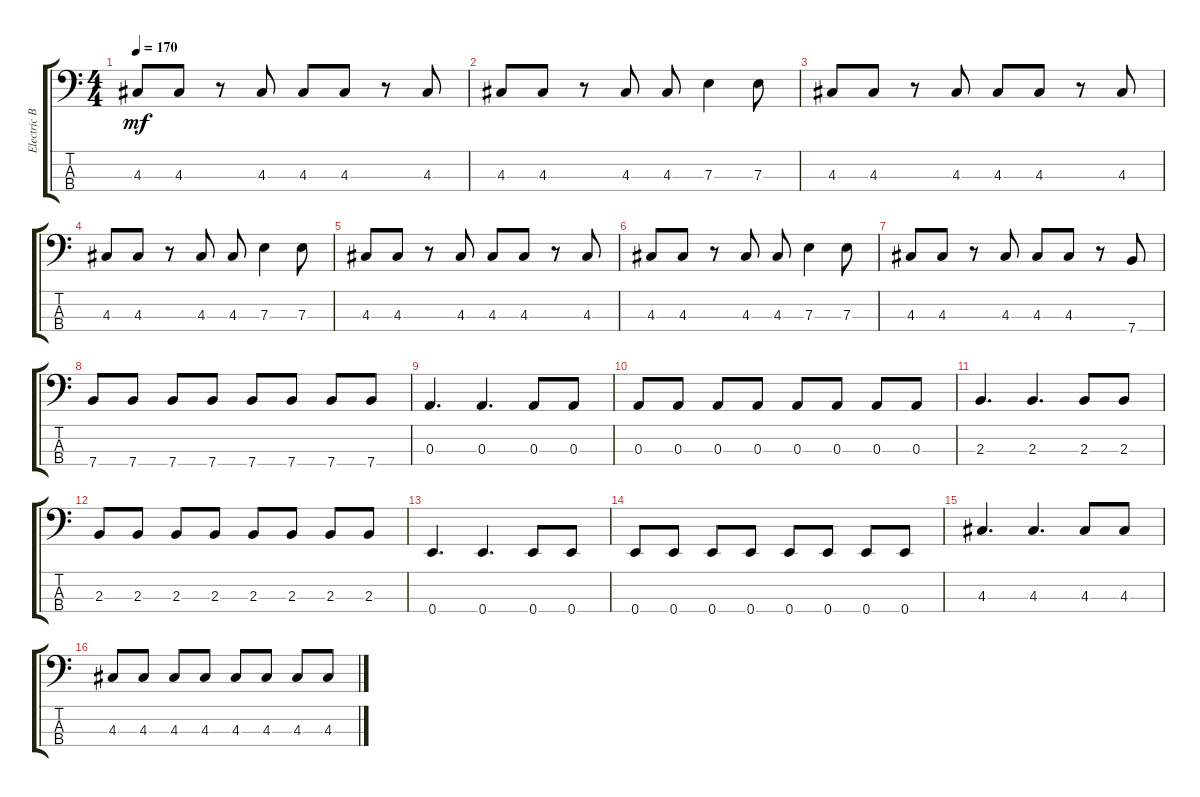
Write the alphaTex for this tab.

\track ("Electric Bass" "Electric B") {instrument electricbassfinger}
\staff {score tabs}
\tuning (G2 D2 A1 E1) {hide}
\ts (4 4)
\tempo 170
\clef f4
\ks c
4.3.8{dy mf} 4.3.8 r.8 4.3.8 4.3.8 4.3.8 r.8 4.3.8 |
4.3.8 4.3.8 r.8 4.3.8 4.3.8 7.3.4 7.3.8 |
4.3.8 4.3.8 r.8 4.3.8 4.3.8 4.3.8 r.8 4.3.8 |
4.3.8 4.3.8 r.8 4.3.8 4.3.8 7.3.4 7.3.8 |
4.3.8 4.3.8 r.8 4.3.8 4.3.8 4.3.8 r.8 4.3.8 |
4.3.8 4.3.8 r.8 4.3.8 4.3.8 7.3.4 7.3.8 |
4.3.8 4.3.8 r.8 4.3.8 4.3.8 4.3.8 r.8 7.4.8 |
7.4.8 7.4.8 7.4.8 7.4.8 7.4.8 7.4.8 7.4.8 7.4.8 |
0.3.4{d} 0.3.4{d} 0.3.8 0.3.8 |
0.3.8 0.3.8 0.3.8 0.3.8 0.3.8 0.3.8 0.3.8 0.3.8 |
2.3.4{d} 2.3.4{d} 2.3.8 2.3.8 |
2.3.8 2.3.8 2.3.8 2.3.8 2.3.8 2.3.8 2.3.8 2.3.8 |
0.4.4{d} 0.4.4{d} 0.4.8 0.4.8 |
0.4.8 0.4.8 0.4.8 0.4.8 0.4.8 0.4.8 0.4.8 0.4.8 |
4.3.4{d} 4.3.4{d} 4.3.8 4.3.8 |
4.3.8 4.3.8 4.3.8 4.3.8 4.3.8 4.3.8 4.3.8 4.3.8
